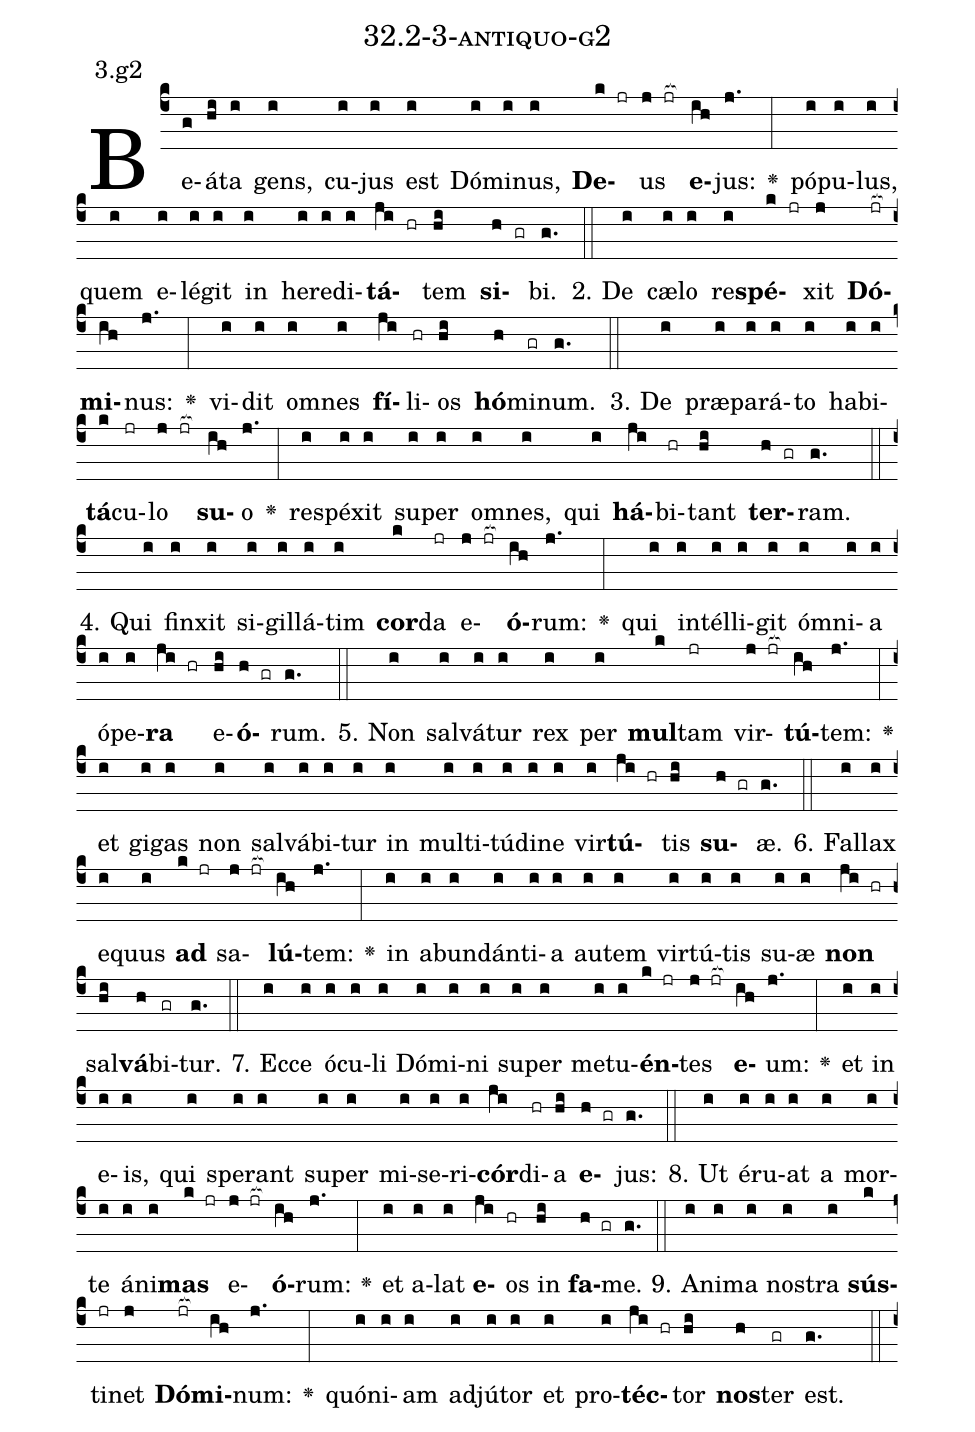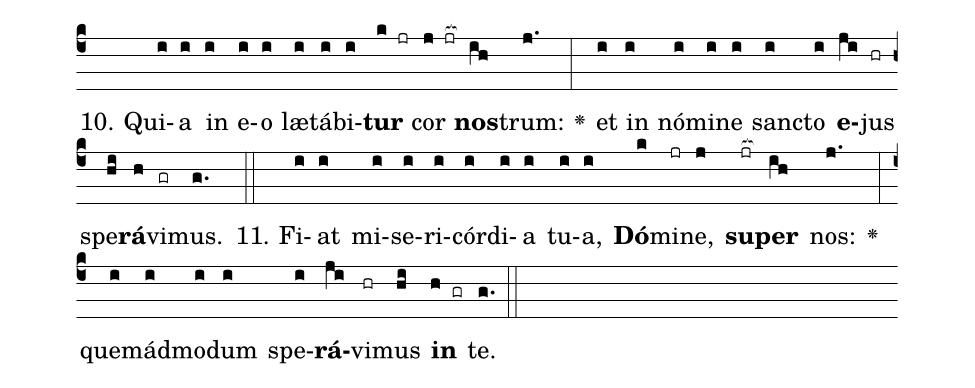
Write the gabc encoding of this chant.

name: 32.2-3-antiquo-g2;
annotation: 3.g2;
%%
(c4)Be(g)á(hi)ta(i) gens,(i) cu(i)jus(i) est(i) Dó(i)mi(i)nus,(i) <b>De</b>(k jr)us(j jr[ocb:1{]) <b>e</b>(ih[ocb:0}])jus:(j.) <v>\greheightstar</v>(:) pó(i)pu(i)lus,(i) quem(i) e(i)lé(i)git(i) in(i) he(i)re(i)di(i)<b>tá</b>(ji hr)tem(hi) <b>si</b>(h gr)bi.(g.) (::)
2. De(i) cæ(i)lo(i) re(i)<b>spé</b>(k jr)xit(j) <b>Dó</b>(jr[ocb:1{])<b>mi</b>(ih[ocb:0}])nus:(j.) <v>\greheightstar</v>(:) vi(i)dit(i) om(i)nes(i) <b>fí</b>(ji)li(hr)os(hi) <b>hó</b>(h)mi(gr)num.(g.) (::)
3. De(i) præ(i)pa(i)rá(i)to(i) ha(i)bi(i)<b>tá</b>(k)cu(jr)lo(j jr[ocb:1{]) <b>su</b>(ih[ocb:0}])o(j.) <v>\greheightstar</v>(:) re(i)spé(i)xit(i) su(i)per(i) om(i)nes,(i) qui(i) <b>há</b>(ji)bi(hr)tant(hi) <b>ter</b>(h gr)ram.(g.) (::)
4. Qui(i) fin(i)xit(i) si(i)gil(i)lá(i)tim(i) <b>cor</b>(k)da(jr) e(j jr[ocb:1{])<b>ó</b>(ih[ocb:0}])rum:(j.) <v>\greheightstar</v>(:) qui(i) in(i)tél(i)li(i)git(i) óm(i)ni(i)a(i) ó(i)pe(i)<b>ra</b>(ji hr) e(hi)<b>ó</b>(h gr)rum.(g.) (::)
5. Non(i) sal(i)vá(i)tur(i) rex(i) per(i) <b>mul</b>(k)tam(jr) vir(j jr[ocb:1{])<b>tú</b>(ih[ocb:0}])tem:(j.) <v>\greheightstar</v>(:) et(i) gi(i)gas(i) non(i) sal(i)vá(i)bi(i)tur(i) in(i) mul(i)ti(i)tú(i)di(i)ne(i) vir(i)<b>tú</b>(ji hr)tis(hi) <b>su</b>(h gr)æ.(g.) (::)
6. Fal(i)lax(i) e(i)quus(i) <b>ad</b>(k jr) sa(j jr[ocb:1{])<b>lú</b>(ih[ocb:0}])tem:(j.) <v>\greheightstar</v>(:) in(i) ab(i)un(i)dán(i)ti(i)a(i) au(i)tem(i) vir(i)tú(i)tis(i) su(i)æ(i) <b>non</b>(ji hr) sal(hi)<b>vá</b>(h)bi(gr)tur.(g.) (::)
7. Ec(i)ce(i) ó(i)cu(i)li(i) Dó(i)mi(i)ni(i) su(i)per(i) me(i)tu(i)<b>én</b>(k jr)tes(j jr[ocb:1{]) <b>e</b>(ih[ocb:0}])um:(j.) <v>\greheightstar</v>(:) et(i) in(i) e(i)is,(i) qui(i) spe(i)rant(i) su(i)per(i) mi(i)se(i)ri(i)<b>cór</b>(ji)di(hr)a(hi) <b>e</b>(h gr)jus:(g.) (::)
8. Ut(i) é(i)ru(i)at(i) a(i) mor(i)te(i) á(i)ni(i)<b>mas</b>(k jr) e(j jr[ocb:1{])<b>ó</b>(ih[ocb:0}])rum:(j.) <v>\greheightstar</v>(:) et(i) a(i)lat(i) <b>e</b>(ji)os(hr) in(hi) <b>fa</b>(h gr)me.(g.) (::)
9. A(i)ni(i)ma(i) nos(i)tra(i) <b>sús</b>(k)ti(jr)net(j) <b>Dó</b>(jr[ocb:1{])<b>mi</b>(ih[ocb:0}])num:(j.) <v>\greheightstar</v>(:) quón(i)i(i)am(i) ad(i)jú(i)tor(i) et(i) pro(i)<b>téc</b>(ji hr)tor(hi) <b>nos</b>(h)ter(gr) est.(g.) (::)
10. Qui(i)a(i) in(i) e(i)o(i) læ(i)tá(i)bi(i)<b>tur</b>(k jr) cor(j jr[ocb:1{]) <b>nos</b>(ih[ocb:0}])trum:(j.) <v>\greheightstar</v>(:) et(i) in(i) nó(i)mi(i)ne(i) sanc(i)to(i) <b>e</b>(ji)jus(hr) spe(hi)<b>rá</b>(h)vi(gr)mus.(g.) (::)
11. Fi(i)at(i) mi(i)se(i)ri(i)cór(i)di(i)a(i) tu(i)a,(i) <b>Dó</b>(k)mi(jr)ne,(j) <b>su</b>(jr[ocb:1{])<b>per</b>(ih[ocb:0}]) nos:(j.) <v>\greheightstar</v>(:) quem(i)ád(i)mo(i)dum(i) spe(i)<b>rá</b>(ji)vi(hr)mus(hi) <b>in</b>(h gr) te.(g.) (::)
